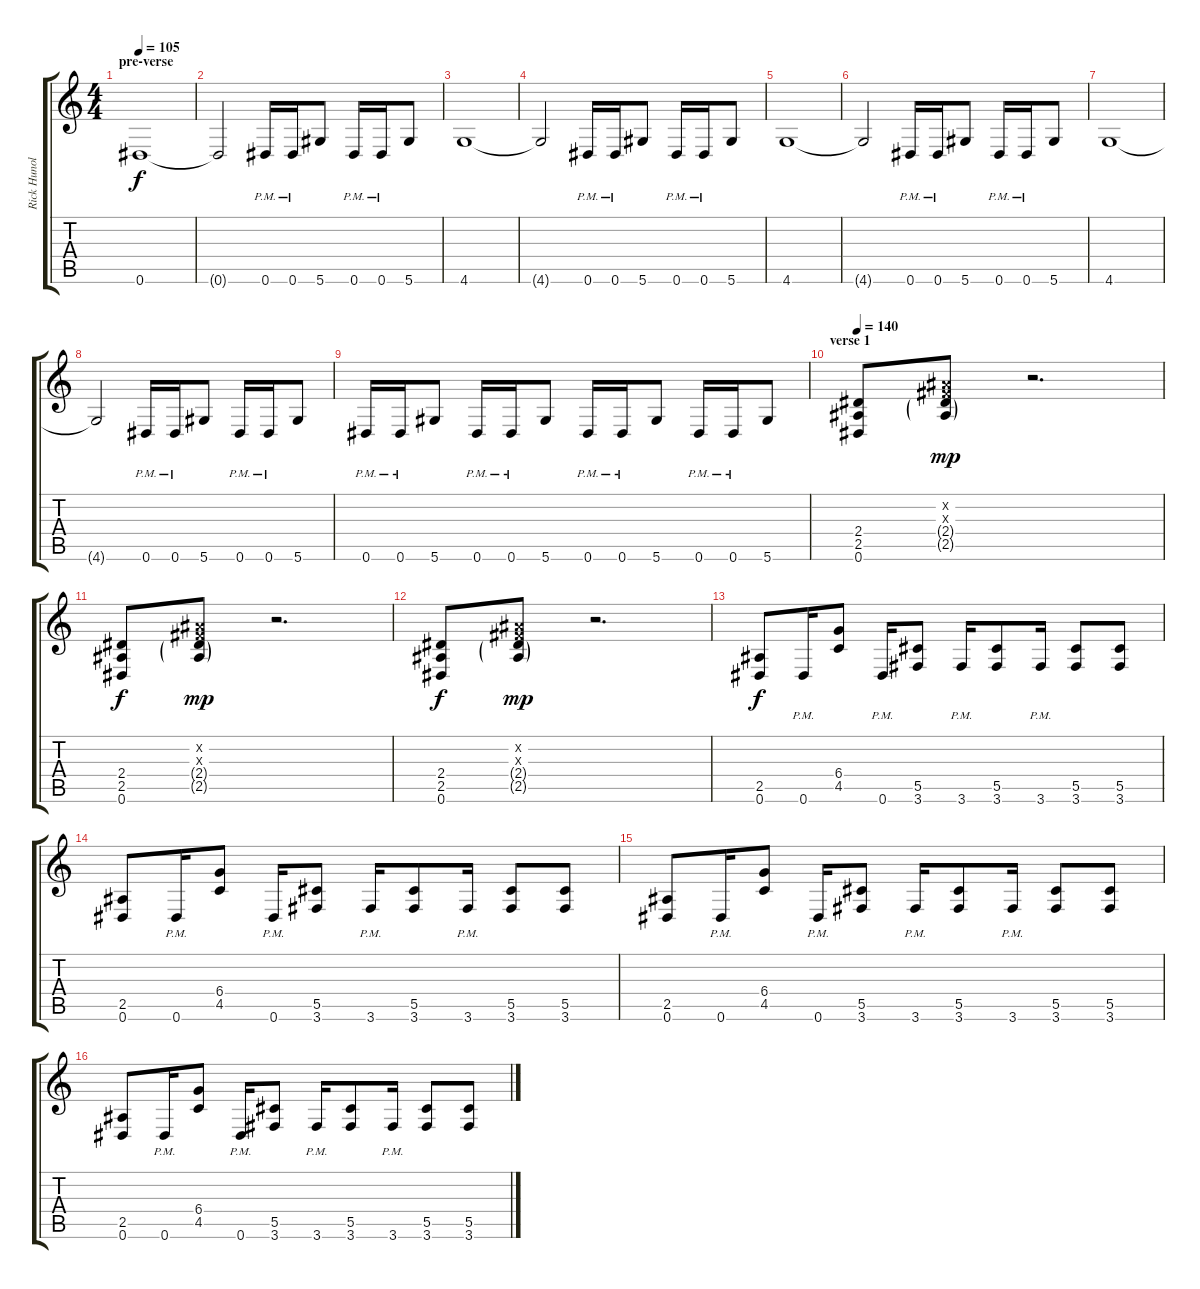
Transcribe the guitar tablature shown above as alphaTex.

\track ("Rick Hunolt" "Rick Hunol") {instrument distortionguitar}
\staff {score tabs}
\tuning (Eb4 Bb3 Gb3 Db3 Ab2 Eb2) {hide}
\ts (4 4)
\section ("" "pre-verse")
\tempo 105
\clef g2
\ks c
0.6.1{dy f} |
0.6{t}.2 0.6{pm}.16 0.6{pm}.16 5.6.8 0.6{pm}.16 0.6{pm}.16 5.6.8 |
4.6.1{volume 5} |
4.6{t}.2 0.6{pm}.16{volume 14} 0.6{pm}.16 5.6.8 0.6{pm}.16 0.6{pm}.16 5.6.8 |
4.6.1{volume 5} |
4.6{t}.2 0.6{pm}.16{volume 14} 0.6{pm}.16 5.6.8 0.6{pm}.16 0.6{pm}.16 5.6.8 |
4.6.1{volume 5} |
4.6{t}.2 0.6{pm}.16{volume 14} 0.6{pm}.16 5.6.8 0.6{pm}.16 0.6{pm}.16 5.6.8 |
0.6{pm}.16 0.6{pm}.16 5.6.8 0.6{pm}.16 0.6{pm}.16 5.6.8 0.6{pm}.16 0.6{pm}.16 5.6.8 0.6{pm}.16 0.6{pm}.16 5.6.8 |
\section ("" "verse 1")
\tempo 140
(2.4 2.5 0.6).8 (0.2{x} 0.3{x} 2.4{g} 2.5{g}).8{dy mp instrument guitarfretnoise} r.2{d} |
(2.4 2.5 0.6).8{dy f instrument distortionguitar} (0.2{x} 0.3{x} 2.4{g} 2.5{g}).8{dy mp instrument guitarfretnoise} r.2{d} |
(2.4 2.5 0.6).8{dy f instrument distortionguitar} (0.2{x} 0.3{x} 2.4{g} 2.5{g}).8{dy mp instrument guitarfretnoise} r.2{d} |
(2.5 0.6).8{dy f instrument distortionguitar} 0.6{pm}.16 (6.4 4.5).8 0.6{pm}.16 (5.5 3.6).8 3.6{pm}.16 (5.5 3.6).8 3.6{pm}.16 (5.5 3.6).8 (5.5 3.6).8 |
(2.5 0.6).8 0.6{pm}.16 (6.4 4.5).8 0.6{pm}.16 (5.5 3.6).8 3.6{pm}.16 (5.5 3.6).8 3.6{pm}.16 (5.5 3.6).8 (5.5 3.6).8 |
(2.5 0.6).8 0.6{pm}.16 (6.4 4.5).8 0.6{pm}.16 (5.5 3.6).8 3.6{pm}.16 (5.5 3.6).8 3.6{pm}.16 (5.5 3.6).8 (5.5 3.6).8 |
(2.5 0.6).8 0.6{pm}.16 (6.4 4.5).8 0.6{pm}.16 (5.5 3.6).8 3.6{pm}.16 (5.5 3.6).8 3.6{pm}.16 (5.5 3.6).8 (5.5 3.6).8
